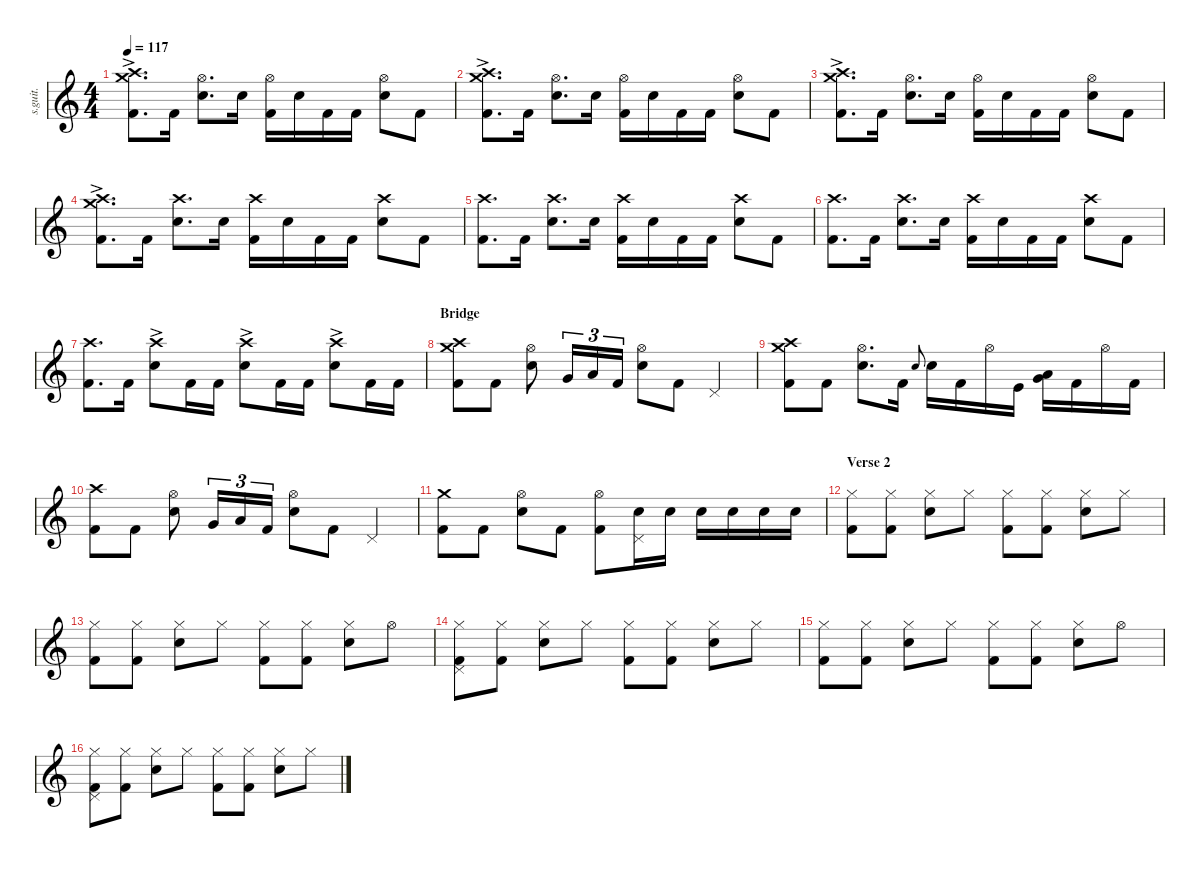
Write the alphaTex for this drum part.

\defaultSystemsLayout 4
\hideDynamics
\bracketExtendMode nobrackets
\track ("Dave Grohl" "s.guit.") {instrument percussion}
\staff {score}
\articulation defaults
\ts (4 4)
\tempo 117
\clef g2
\ks c
("Crash medium (hit)"{ac} "Kick (hit) 2" "Crash high (hit)").8{d lyrics (0 "") lyrics (1 "") lyrics (2 "") lyrics (3 "") lyrics (4 "") dy f} "Kick (hit) 2".16{lyrics (0 "") lyrics (1 "") lyrics (2 "") lyrics (3 "") lyrics (4 "")} ("Hi-Hat (open)" "Snare (hit) 2").8{d lyrics (0 "") lyrics (1 "") lyrics (2 "") lyrics (3 "") lyrics (4 "")} "Snare (hit) 2".16{lyrics (0 "") lyrics (1 "") lyrics (2 "") lyrics (3 "") lyrics (4 "")} ("Hi-Hat (open)" "Kick (hit) 2").16{lyrics (0 "") lyrics (1 "") lyrics (2 "") lyrics (3 "") lyrics (4 "")} "Snare (hit) 2".16{lyrics (0 "") lyrics (1 "") lyrics (2 "") lyrics (3 "") lyrics (4 "")} "Kick (hit) 2".16{lyrics (0 "") lyrics (1 "") lyrics (2 "") lyrics (3 "") lyrics (4 "")} "Kick (hit) 2".16{lyrics (0 "") lyrics (1 "") lyrics (2 "") lyrics (3 "") lyrics (4 "")} ("Hi-Hat (open)" "Snare (hit) 2").8{lyrics (0 "") lyrics (1 "") lyrics (2 "") lyrics (3 "") lyrics (4 "")} "Kick (hit) 2".8{lyrics (0 "") lyrics (1 "") lyrics (2 "") lyrics (3 "") lyrics (4 "")} |
("Crash medium (hit)"{ac} "Kick (hit) 2" "Crash high (hit)").8{d lyrics (0 "") lyrics (1 "") lyrics (2 "") lyrics (3 "") lyrics (4 "")} "Kick (hit) 2".16{lyrics (0 "") lyrics (1 "") lyrics (2 "") lyrics (3 "") lyrics (4 "")} ("Hi-Hat (open)" "Snare (hit) 2").8{d lyrics (0 "") lyrics (1 "") lyrics (2 "") lyrics (3 "") lyrics (4 "")} "Snare (hit) 2".16{lyrics (0 "") lyrics (1 "") lyrics (2 "") lyrics (3 "") lyrics (4 "")} ("Hi-Hat (open)" "Kick (hit) 2").16{lyrics (0 "") lyrics (1 "") lyrics (2 "") lyrics (3 "") lyrics (4 "")} "Snare (hit) 2".16{lyrics (0 "") lyrics (1 "") lyrics (2 "") lyrics (3 "") lyrics (4 "")} "Kick (hit) 2".16{lyrics (0 "") lyrics (1 "") lyrics (2 "") lyrics (3 "") lyrics (4 "")} "Kick (hit) 2".16{lyrics (0 "") lyrics (1 "") lyrics (2 "") lyrics (3 "") lyrics (4 "")} ("Hi-Hat (open)" "Snare (hit) 2").8{lyrics (0 "") lyrics (1 "") lyrics (2 "") lyrics (3 "") lyrics (4 "")} "Kick (hit) 2".8{lyrics (0 "") lyrics (1 "") lyrics (2 "") lyrics (3 "") lyrics (4 "")} |
("Crash medium (hit)"{ac} "Kick (hit) 2" "Crash high (hit)").8{d lyrics (0 "") lyrics (1 "") lyrics (2 "") lyrics (3 "") lyrics (4 "")} "Kick (hit) 2".16{lyrics (0 "") lyrics (1 "") lyrics (2 "") lyrics (3 "") lyrics (4 "")} ("Hi-Hat (open)" "Snare (hit) 2").8{d lyrics (0 "") lyrics (1 "") lyrics (2 "") lyrics (3 "") lyrics (4 "")} "Snare (hit) 2".16{lyrics (0 "") lyrics (1 "") lyrics (2 "") lyrics (3 "") lyrics (4 "")} ("Hi-Hat (open)" "Kick (hit) 2").16{lyrics (0 "") lyrics (1 "") lyrics (2 "") lyrics (3 "") lyrics (4 "")} "Snare (hit) 2".16{lyrics (0 "") lyrics (1 "") lyrics (2 "") lyrics (3 "") lyrics (4 "")} "Kick (hit) 2".16{lyrics (0 "") lyrics (1 "") lyrics (2 "") lyrics (3 "") lyrics (4 "")} "Kick (hit) 2".16{lyrics (0 "") lyrics (1 "") lyrics (2 "") lyrics (3 "") lyrics (4 "")} ("Hi-Hat (open)" "Snare (hit) 2").8{lyrics (0 "") lyrics (1 "") lyrics (2 "") lyrics (3 "") lyrics (4 "")} "Kick (hit) 2".8{lyrics (0 "") lyrics (1 "") lyrics (2 "") lyrics (3 "") lyrics (4 "")} |
("Crash medium (hit)"{ac} "Kick (hit) 2" "Crash high (hit)").8{d lyrics (0 "") lyrics (1 "") lyrics (2 "") lyrics (3 "") lyrics (4 "")} "Kick (hit) 2".16{lyrics (0 "") lyrics (1 "") lyrics (2 "") lyrics (3 "") lyrics (4 "")} ("Snare (hit) 2" "Crash high (hit)").8{d lyrics (0 "") lyrics (1 "") lyrics (2 "") lyrics (3 "") lyrics (4 "")} "Snare (hit) 2".16{lyrics (0 "") lyrics (1 "") lyrics (2 "") lyrics (3 "") lyrics (4 "")} ("Kick (hit) 2" "Crash high (hit)").16{lyrics (0 "") lyrics (1 "") lyrics (2 "") lyrics (3 "") lyrics (4 "")} "Snare (hit) 2".16{lyrics (0 "") lyrics (1 "") lyrics (2 "") lyrics (3 "") lyrics (4 "")} "Kick (hit) 2".16{lyrics (0 "") lyrics (1 "") lyrics (2 "") lyrics (3 "") lyrics (4 "")} "Kick (hit) 2".16{lyrics (0 "") lyrics (1 "") lyrics (2 "") lyrics (3 "") lyrics (4 "")} ("Snare (hit) 2" "Crash high (hit)").8{lyrics (0 "") lyrics (1 "") lyrics (2 "") lyrics (3 "") lyrics (4 "")} "Kick (hit) 2".8{lyrics (0 "") lyrics (1 "") lyrics (2 "") lyrics (3 "") lyrics (4 "")} |
("Kick (hit) 2" "Crash high (hit)").8{d lyrics (0 "") lyrics (1 "") lyrics (2 "") lyrics (3 "") lyrics (4 "")} "Kick (hit) 2".16{lyrics (0 "") lyrics (1 "") lyrics (2 "") lyrics (3 "") lyrics (4 "")} ("Snare (hit) 2" "Crash high (hit)").8{d lyrics (0 "") lyrics (1 "") lyrics (2 "") lyrics (3 "") lyrics (4 "")} "Snare (hit) 2".16{lyrics (0 "") lyrics (1 "") lyrics (2 "") lyrics (3 "") lyrics (4 "")} ("Kick (hit) 2" "Crash high (hit)").16{lyrics (0 "") lyrics (1 "") lyrics (2 "") lyrics (3 "") lyrics (4 "")} "Snare (hit) 2".16{lyrics (0 "") lyrics (1 "") lyrics (2 "") lyrics (3 "") lyrics (4 "")} "Kick (hit) 2".16{lyrics (0 "") lyrics (1 "") lyrics (2 "") lyrics (3 "") lyrics (4 "")} "Kick (hit) 2".16{lyrics (0 "") lyrics (1 "") lyrics (2 "") lyrics (3 "") lyrics (4 "")} ("Snare (hit) 2" "Crash high (hit)").8{lyrics (0 "") lyrics (1 "") lyrics (2 "") lyrics (3 "") lyrics (4 "")} "Kick (hit) 2".8{lyrics (0 "") lyrics (1 "") lyrics (2 "") lyrics (3 "") lyrics (4 "")} |
("Kick (hit) 2" "Crash high (hit)").8{d lyrics (0 "") lyrics (1 "") lyrics (2 "") lyrics (3 "") lyrics (4 "")} "Kick (hit) 2".16{lyrics (0 "") lyrics (1 "") lyrics (2 "") lyrics (3 "") lyrics (4 "")} ("Snare (hit) 2" "Crash high (hit)").8{d lyrics (0 "") lyrics (1 "") lyrics (2 "") lyrics (3 "") lyrics (4 "")} "Snare (hit) 2".16{lyrics (0 "") lyrics (1 "") lyrics (2 "") lyrics (3 "") lyrics (4 "")} ("Kick (hit) 2" "Crash high (hit)").16{lyrics (0 "") lyrics (1 "") lyrics (2 "") lyrics (3 "") lyrics (4 "")} "Snare (hit) 2".16{lyrics (0 "") lyrics (1 "") lyrics (2 "") lyrics (3 "") lyrics (4 "")} "Kick (hit) 2".16{lyrics (0 "") lyrics (1 "") lyrics (2 "") lyrics (3 "") lyrics (4 "")} "Kick (hit) 2".16{lyrics (0 "") lyrics (1 "") lyrics (2 "") lyrics (3 "") lyrics (4 "")} ("Snare (hit) 2" "Crash high (hit)").8{lyrics (0 "") lyrics (1 "") lyrics (2 "") lyrics (3 "") lyrics (4 "")} "Kick (hit) 2".8{lyrics (0 "") lyrics (1 "") lyrics (2 "") lyrics (3 "") lyrics (4 "")} |
("Kick (hit) 2" "Crash high (hit)").8{d lyrics (0 "") lyrics (1 "") lyrics (2 "") lyrics (3 "") lyrics (4 "")} "Kick (hit) 2".16{lyrics (0 "") lyrics (1 "") lyrics (2 "") lyrics (3 "") lyrics (4 "")} ("Snare (hit) 2"{ac} "Crash high (hit)").8{lyrics (0 "") lyrics (1 "") lyrics (2 "") lyrics (3 "") lyrics (4 "")} "Kick (hit) 2".16{lyrics (0 "") lyrics (1 "") lyrics (2 "") lyrics (3 "") lyrics (4 "")} "Kick (hit) 2".16{lyrics (0 "") lyrics (1 "") lyrics (2 "") lyrics (3 "") lyrics (4 "")} ("Snare (hit) 2"{ac} "Crash high (hit)").8{lyrics (0 "") lyrics (1 "") lyrics (2 "") lyrics (3 "") lyrics (4 "")} "Kick (hit) 2".16{lyrics (0 "") lyrics (1 "") lyrics (2 "") lyrics (3 "") lyrics (4 "")} "Kick (hit) 2".16{lyrics (0 "") lyrics (1 "") lyrics (2 "") lyrics (3 "") lyrics (4 "")} ("Snare (hit) 2"{ac} "Crash high (hit)").8{lyrics (0 "") lyrics (1 "") lyrics (2 "") lyrics (3 "") lyrics (4 "")} "Kick (hit) 2".16{lyrics (0 "") lyrics (1 "") lyrics (2 "") lyrics (3 "") lyrics (4 "")} "Kick (hit) 2".16{lyrics (0 "") lyrics (1 "") lyrics (2 "") lyrics (3 "") lyrics (4 "")} |
\section ("" "Bridge")
("Crash medium (hit)" "Kick (hit) 2" "Crash high (hit)").8{lyrics (0 "") lyrics (1 "") lyrics (2 "") lyrics (3 "") lyrics (4 "")} "Kick (hit) 2".8{lyrics (0 "") lyrics (1 "") lyrics (2 "") lyrics (3 "") lyrics (4 "")} ("Hi-Hat (open)" "Snare (hit) 2").8{lyrics (0 "") lyrics (1 "") lyrics (2 "") lyrics (3 "") lyrics (4 "")} "Very Low Tom (hit)".16{tu (3 2) lyrics (0 "") lyrics (1 "") lyrics (2 "") lyrics (3 "") lyrics (4 "")} "Low Floor Tom (hit)".16{tu (3 2) lyrics (0 "") lyrics (1 "") lyrics (2 "") lyrics (3 "") lyrics (4 "")} "Kick (hit) 2".16{tu (3 2) lyrics (0 "") lyrics (1 "") lyrics (2 "") lyrics (3 "") lyrics (4 "")} ("Hi-Hat (open)" "Snare (hit) 2").8{lyrics (0 "") lyrics (1 "") lyrics (2 "") lyrics (3 "") lyrics (4 "")} "Kick (hit) 2".8{lyrics (0 "") lyrics (1 "") lyrics (2 "") lyrics (3 "") lyrics (4 "")} "Pedal Hi-Hat (hit)".4{lyrics (0 "") lyrics (1 "") lyrics (2 "") lyrics (3 "") lyrics (4 "")} |
("Crash medium (hit)" "Kick (hit) 2" "Crash high (hit)").8{lyrics (0 "") lyrics (1 "") lyrics (2 "") lyrics (3 "") lyrics (4 "")} "Kick (hit) 2".8{lyrics (0 "") lyrics (1 "") lyrics (2 "") lyrics (3 "") lyrics (4 "")} ("Hi-Hat (open)" "Snare (hit) 2").8{d lyrics (0 "") lyrics (1 "") lyrics (2 "") lyrics (3 "") lyrics (4 "")} "Kick (hit) 2".16{lyrics (0 "") lyrics (1 "") lyrics (2 "") lyrics (3 "") lyrics (4 "")} "Snare (hit) 2".8{lyrics (0 "") lyrics (1 "") lyrics (2 "") lyrics (3 "") lyrics (4 "") gr onbeat} "Snare (hit) 2".16{lyrics (0 "") lyrics (1 "") lyrics (2 "") lyrics (3 "") lyrics (4 "")} "Kick (hit) 2".16{lyrics (0 "") lyrics (1 "") lyrics (2 "") lyrics (3 "") lyrics (4 "")} "Hi-Hat (open)".16{lyrics (0 "") lyrics (1 "") lyrics (2 "") lyrics (3 "") lyrics (4 "")} "Kick (hit)".16{lyrics (0 "") lyrics (1 "") lyrics (2 "") lyrics (3 "") lyrics (4 "")} ("Very Low Tom (hit)" "Low Floor Tom (hit)").16{lyrics (0 "") lyrics (1 "") lyrics (2 "") lyrics (3 "") lyrics (4 "")} "Kick (hit) 2".16{lyrics (0 "") lyrics (1 "") lyrics (2 "") lyrics (3 "") lyrics (4 "")} "Hi-Hat (open)".16{lyrics (0 "") lyrics (1 "") lyrics (2 "") lyrics (3 "") lyrics (4 "")} "Kick (hit) 2".16{lyrics (0 "") lyrics (1 "") lyrics (2 "") lyrics (3 "") lyrics (4 "")} |
("Kick (hit) 2" "Crash high (hit)").8{lyrics (0 "") lyrics (1 "") lyrics (2 "") lyrics (3 "") lyrics (4 "")} "Kick (hit) 2".8{lyrics (0 "") lyrics (1 "") lyrics (2 "") lyrics (3 "") lyrics (4 "")} ("Hi-Hat (open)" "Snare (hit) 2").8{lyrics (0 "") lyrics (1 "") lyrics (2 "") lyrics (3 "") lyrics (4 "")} "Very Low Tom (hit)".16{tu (3 2) lyrics (0 "") lyrics (1 "") lyrics (2 "") lyrics (3 "") lyrics (4 "")} "Low Floor Tom (hit)".16{tu (3 2) lyrics (0 "") lyrics (1 "") lyrics (2 "") lyrics (3 "") lyrics (4 "")} "Kick (hit) 2".16{tu (3 2) lyrics (0 "") lyrics (1 "") lyrics (2 "") lyrics (3 "") lyrics (4 "")} ("Hi-Hat (open)" "Snare (hit) 2").8{lyrics (0 "") lyrics (1 "") lyrics (2 "") lyrics (3 "") lyrics (4 "")} "Kick (hit) 2".8{lyrics (0 "") lyrics (1 "") lyrics (2 "") lyrics (3 "") lyrics (4 "")} "Pedal Hi-Hat (hit)".4{lyrics (0 "") lyrics (1 "") lyrics (2 "") lyrics (3 "") lyrics (4 "")} |
("Crash medium (hit)" "Kick (hit) 2").8{lyrics (0 "") lyrics (1 "") lyrics (2 "") lyrics (3 "") lyrics (4 "")} "Kick (hit) 2".8{lyrics (0 "") lyrics (1 "") lyrics (2 "") lyrics (3 "") lyrics (4 "")} ("Hi-Hat (open)" "Snare (hit) 2").8{lyrics (0 "") lyrics (1 "") lyrics (2 "") lyrics (3 "") lyrics (4 "")} "Kick (hit) 2".8{lyrics (0 "") lyrics (1 "") lyrics (2 "") lyrics (3 "") lyrics (4 "")} ("Hi-Hat (open)" "Kick (hit) 2").8{lyrics (0 "") lyrics (1 "") lyrics (2 "") lyrics (3 "") lyrics (4 "")} ("Snare (hit) 2" "Pedal Hi-Hat (hit)").16{lyrics (0 "") lyrics (1 "") lyrics (2 "") lyrics (3 "") lyrics (4 "")} "Snare (hit) 2".16{lyrics (0 "") lyrics (1 "") lyrics (2 "") lyrics (3 "") lyrics (4 "")} "Snare (hit) 2".16{lyrics (0 "") lyrics (1 "") lyrics (2 "") lyrics (3 "") lyrics (4 "")} "Snare (hit) 2".16{lyrics (0 "") lyrics (1 "") lyrics (2 "") lyrics (3 "") lyrics (4 "")} "Snare (hit) 2".16{lyrics (0 "") lyrics (1 "") lyrics (2 "") lyrics (3 "") lyrics (4 "")} "Snare (hit) 2".16{lyrics (0 "") lyrics (1 "") lyrics (2 "") lyrics (3 "") lyrics (4 "")} |
\section ("" "Verse 2")
("Hi-Hat (closed)" "Kick (hit) 2").8{lyrics (0 "") lyrics (1 "") lyrics (2 "") lyrics (3 "") lyrics (4 "") dy mf} ("Hi-Hat (closed)" "Kick (hit) 2").8{lyrics (0 "") lyrics (1 "") lyrics (2 "") lyrics (3 "") lyrics (4 "")} ("Hi-Hat (closed)" "Snare (hit) 2").8{lyrics (0 "") lyrics (1 "") lyrics (2 "") lyrics (3 "") lyrics (4 "")} "Hi-Hat (closed)".8{lyrics (0 "") lyrics (1 "") lyrics (2 "") lyrics (3 "") lyrics (4 "")} ("Hi-Hat (closed)" "Kick (hit) 2").8{lyrics (0 "") lyrics (1 "") lyrics (2 "") lyrics (3 "") lyrics (4 "")} ("Hi-Hat (closed)" "Kick (hit) 2").8{lyrics (0 "") lyrics (1 "") lyrics (2 "") lyrics (3 "") lyrics (4 "")} ("Hi-Hat (closed)" "Snare (hit) 2").8{lyrics (0 "") lyrics (1 "") lyrics (2 "") lyrics (3 "") lyrics (4 "")} "Hi-Hat (closed)".8{lyrics (0 "") lyrics (1 "") lyrics (2 "") lyrics (3 "") lyrics (4 "")} |
("Hi-Hat (closed)" "Kick (hit) 2").8{lyrics (0 "") lyrics (1 "") lyrics (2 "") lyrics (3 "") lyrics (4 "")} ("Hi-Hat (closed)" "Kick (hit) 2").8{lyrics (0 "") lyrics (1 "") lyrics (2 "") lyrics (3 "") lyrics (4 "")} ("Hi-Hat (closed)" "Snare (hit) 2").8{lyrics (0 "") lyrics (1 "") lyrics (2 "") lyrics (3 "") lyrics (4 "")} "Hi-Hat (closed)".8{lyrics (0 "") lyrics (1 "") lyrics (2 "") lyrics (3 "") lyrics (4 "")} ("Hi-Hat (closed)" "Kick (hit) 2").8{lyrics (0 "") lyrics (1 "") lyrics (2 "") lyrics (3 "") lyrics (4 "")} ("Hi-Hat (closed)" "Kick (hit) 2").8{lyrics (0 "") lyrics (1 "") lyrics (2 "") lyrics (3 "") lyrics (4 "")} ("Hi-Hat (closed)" "Snare (hit) 2").8{lyrics (0 "") lyrics (1 "") lyrics (2 "") lyrics (3 "") lyrics (4 "")} "Hi-Hat (open)".8{lyrics (0 "") lyrics (1 "") lyrics (2 "") lyrics (3 "") lyrics (4 "")} |
("Hi-Hat (closed)" "Kick (hit) 2" "Pedal Hi-Hat (hit)").8{lyrics (0 "") lyrics (1 "") lyrics (2 "") lyrics (3 "") lyrics (4 "")} ("Hi-Hat (closed)" "Kick (hit) 2").8{lyrics (0 "") lyrics (1 "") lyrics (2 "") lyrics (3 "") lyrics (4 "")} ("Hi-Hat (closed)" "Snare (hit) 2").8{lyrics (0 "") lyrics (1 "") lyrics (2 "") lyrics (3 "") lyrics (4 "")} "Hi-Hat (closed)".8{lyrics (0 "") lyrics (1 "") lyrics (2 "") lyrics (3 "") lyrics (4 "")} ("Hi-Hat (closed)" "Kick (hit) 2").8{lyrics (0 "") lyrics (1 "") lyrics (2 "") lyrics (3 "") lyrics (4 "")} ("Hi-Hat (closed)" "Kick (hit) 2").8{lyrics (0 "") lyrics (1 "") lyrics (2 "") lyrics (3 "") lyrics (4 "")} ("Hi-Hat (closed)" "Snare (hit) 2").8{lyrics (0 "") lyrics (1 "") lyrics (2 "") lyrics (3 "") lyrics (4 "")} "Hi-Hat (closed)".8{lyrics (0 "") lyrics (1 "") lyrics (2 "") lyrics (3 "") lyrics (4 "")} |
("Hi-Hat (closed)" "Kick (hit) 2").8{lyrics (0 "") lyrics (1 "") lyrics (2 "") lyrics (3 "") lyrics (4 "")} ("Hi-Hat (closed)" "Kick (hit) 2").8{lyrics (0 "") lyrics (1 "") lyrics (2 "") lyrics (3 "") lyrics (4 "")} ("Hi-Hat (closed)" "Snare (hit) 2").8{lyrics (0 "") lyrics (1 "") lyrics (2 "") lyrics (3 "") lyrics (4 "")} "Hi-Hat (closed)".8{lyrics (0 "") lyrics (1 "") lyrics (2 "") lyrics (3 "") lyrics (4 "")} ("Hi-Hat (closed)" "Kick (hit) 2").8{lyrics (0 "") lyrics (1 "") lyrics (2 "") lyrics (3 "") lyrics (4 "")} ("Hi-Hat (closed)" "Kick (hit) 2").8{lyrics (0 "") lyrics (1 "") lyrics (2 "") lyrics (3 "") lyrics (4 "")} ("Hi-Hat (closed)" "Snare (hit) 2").8{lyrics (0 "") lyrics (1 "") lyrics (2 "") lyrics (3 "") lyrics (4 "")} "Hi-Hat (open)".8{lyrics (0 "") lyrics (1 "") lyrics (2 "") lyrics (3 "") lyrics (4 "")} |
("Hi-Hat (closed)" "Kick (hit) 2" "Pedal Hi-Hat (hit)").8{lyrics (0 "") lyrics (1 "") lyrics (2 "") lyrics (3 "") lyrics (4 "")} ("Hi-Hat (closed)" "Kick (hit) 2").8{lyrics (0 "") lyrics (1 "") lyrics (2 "") lyrics (3 "") lyrics (4 "")} ("Hi-Hat (closed)" "Snare (hit) 2").8{lyrics (0 "") lyrics (1 "") lyrics (2 "") lyrics (3 "") lyrics (4 "")} "Hi-Hat (closed)".8{lyrics (0 "") lyrics (1 "") lyrics (2 "") lyrics (3 "") lyrics (4 "")} ("Hi-Hat (closed)" "Kick (hit) 2").8{lyrics (0 "") lyrics (1 "") lyrics (2 "") lyrics (3 "") lyrics (4 "")} ("Hi-Hat (closed)" "Kick (hit) 2").8{lyrics (0 "") lyrics (1 "") lyrics (2 "") lyrics (3 "") lyrics (4 "")} ("Hi-Hat (closed)" "Snare (hit) 2").8{lyrics (0 "") lyrics (1 "") lyrics (2 "") lyrics (3 "") lyrics (4 "")} "Hi-Hat (closed)".8{lyrics (0 "") lyrics (1 "") lyrics (2 "") lyrics (3 "") lyrics (4 "")}
